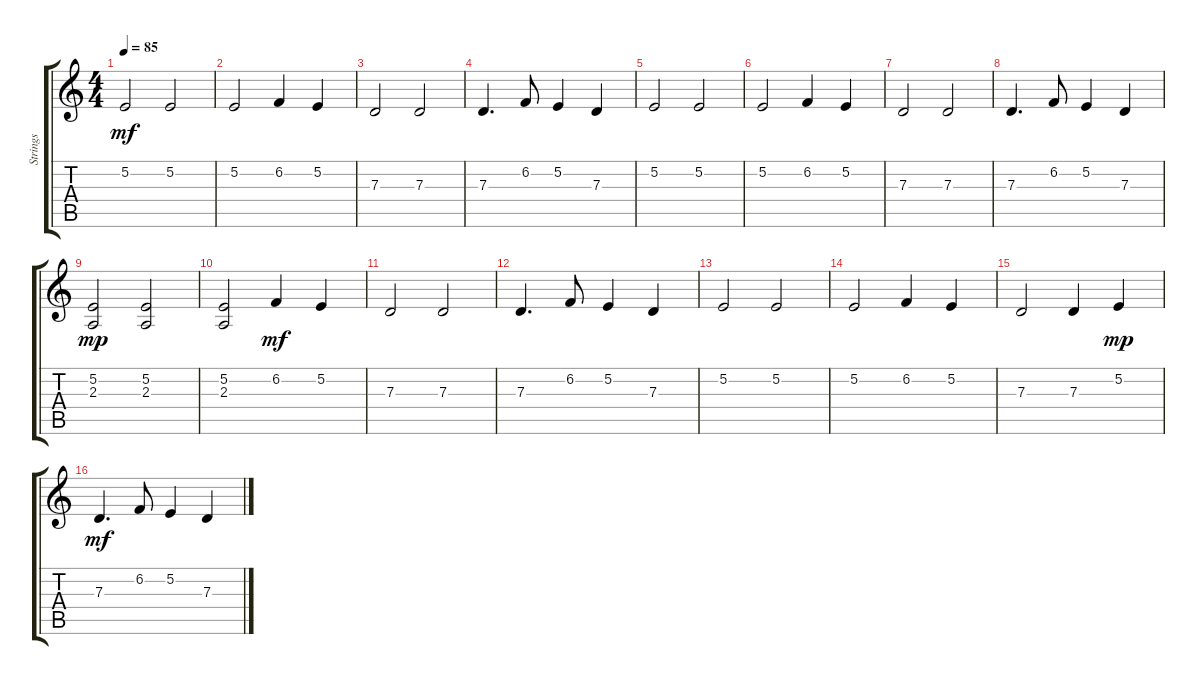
\track ("Strings" "Strings") {instrument stringensemble1}
\staff {score tabs}
\tuning (E4 B3 G3 D3 A2 D2) {hide}
\ts (4 4)
\tempo 85
\clef g2
\ks c
5.2.2{dy mf} 5.2.2 |
5.2.2 6.2.4 5.2.4 |
7.3.2 7.3.2 |
7.3.4{d} 6.2.8 5.2.4 7.3.4 |
5.2.2 5.2.2 |
5.2.2 6.2.4 5.2.4 |
7.3.2 7.3.2 |
7.3.4{d} 6.2.8 5.2.4 7.3.4 |
(5.2 2.3).2{dy mp} (5.2 2.3).2 |
(5.2 2.3).2 6.2.4{dy mf} 5.2.4 |
7.3.2 7.3.2 |
7.3.4{d} 6.2.8 5.2.4 7.3.4 |
5.2.2 5.2.2 |
5.2.2 6.2.4 5.2.4 |
7.3.2 7.3.4 5.2.4{dy mp} |
7.3.4{d dy mf} 6.2.8 5.2.4 7.3.4
